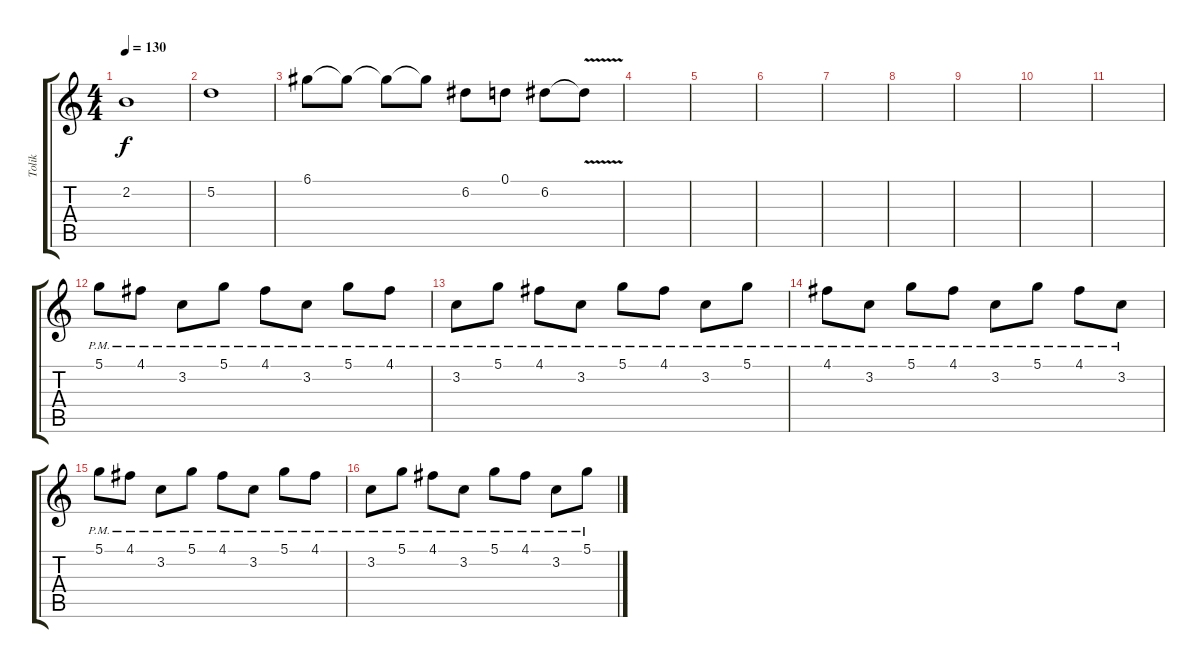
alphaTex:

\track ("Tolik" "Tolik") {instrument distortionguitar}
\staff {score tabs}
\tuning (D4 A3 F3 C3 G2 C2) {hide}
\ts (4 4)
\tempo 130
\clef g2
\ks c
2.2{t}.1{dy f} |
5.2.1 |
6.1.8 6.1{t}.8 6.1{t}.8 6.1{t}.8 6.2.8 0.1.8 6.2.8 6.2{v t}.8 |
|
|
|
|
|
|
|
|
5.1{pm}.8 4.1{pm}.8 3.2{pm}.8 5.1{pm}.8 4.1{pm}.8 3.2{pm}.8 5.1{pm}.8 4.1{pm}.8 |
3.2{pm}.8 5.1{pm}.8 4.1{pm}.8 3.2{pm}.8 5.1{pm}.8 4.1{pm}.8 3.2{pm}.8 5.1{pm}.8 |
4.1{pm}.8 3.2{pm}.8 5.1{pm}.8 4.1{pm}.8 3.2{pm}.8 5.1{pm}.8 4.1{pm}.8 3.2{pm}.8 |
5.1{pm}.8 4.1{pm}.8 3.2{pm}.8 5.1{pm}.8 4.1{pm}.8 3.2{pm}.8 5.1{pm}.8 4.1{pm}.8 |
3.2{pm}.8 5.1{pm}.8 4.1{pm}.8 3.2{pm}.8 5.1{pm}.8 4.1{pm}.8 3.2{pm}.8 5.1{pm}.8
